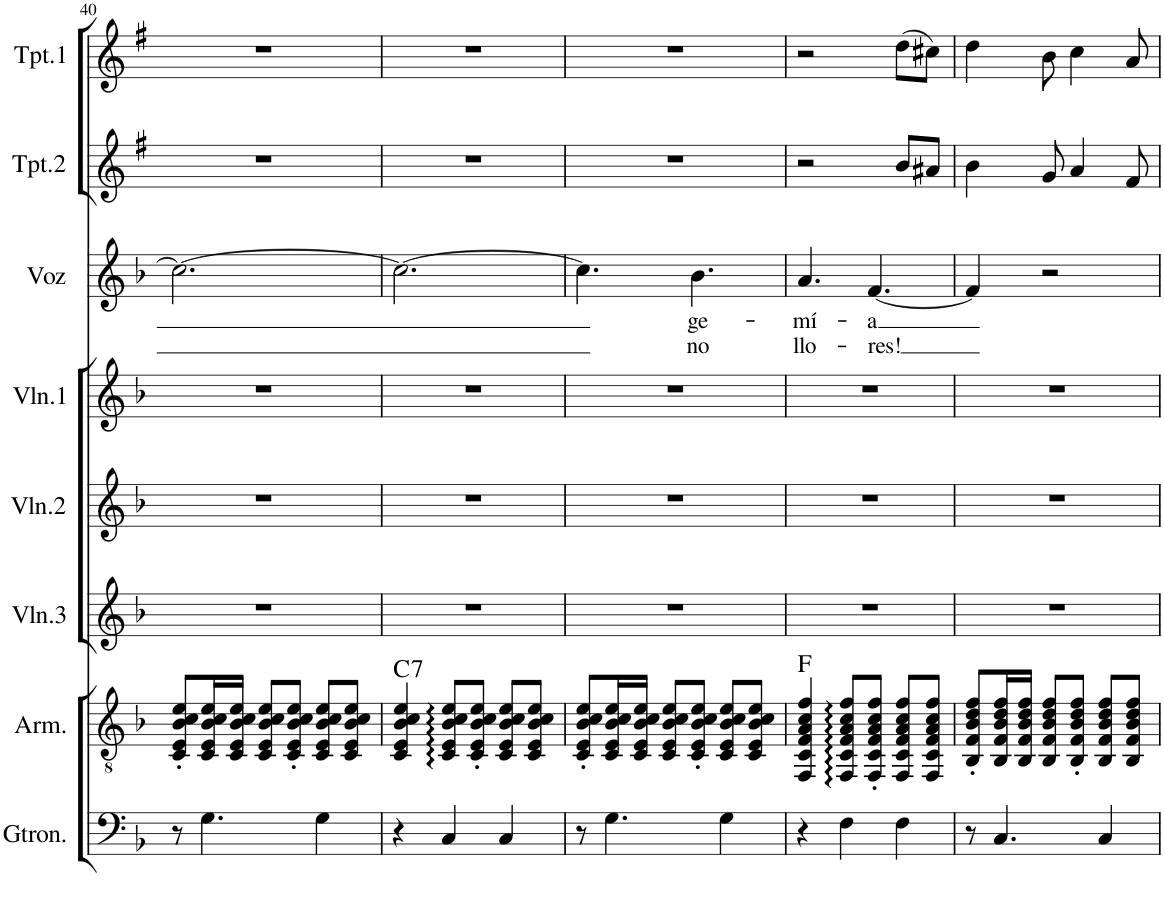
**kern	**kern	**harte	**kern	**kern	**kern	**kern	**text	**text	**kern	**kern
*part8	*part7	*part7	*part6	*part5	*part4	*part3	*part3	*part3	*part2	*part1
*staff8	*staff7	*	*staff6	*staff5	*staff4	*staff3	*staff3	*staff3	*staff2	*staff1
*I"Guitarrón	*I"Armonia	*	*I"Violin 3	*I"Violin 2	*I"Violin 1	*I"Voz	*	*	*I"Trompeta 2	*I"Trompeta 1
*	*I'Arm.	*	*I'Vln.3	*I'Vln.2	*I'Vln.1	*I'Voz	*	*	*I'Tpt.2	*I'Tpt.1
!!LO:PB:g=z
*clefF4	*clefGv2	*	*clefG2	*clefG2	*clefG2	*clefG2	*	*	*clefG2	*clefG2
*Trd7c12	*	*	*	*	*	*	*	*	*Trd1c2	*Trd1c2
*k[b-]	*k[b-]	*	*k[b-]	*k[b-]	*k[b-]	*k[b-]	*	*	*k[f#]	*k[f#]
*M3/4	*M3/4	*	*M3/4	*M3/4	*M3/4	*M3/4	*	*	*M3/4	*M3/4
=40	=40	=40	=40	=40	=40	=40	=40	=40	=40	=40
8r	8C/' 8E/' 8B-/' 8c/' 8e/'L	.	2.r	2.r	2.r	2.cc\_	.	.	2.r	2.r
4.G\	16C/ 16E/ 16B-/ 16c/ 16e/L	.	.	.	.	.	.	.	.	.
.	16C/ 16E/ 16B-/ 16c/ 16e/JJ	.	.	.	.	.	.	.	.	.
.	8C/ 8E/ 8B-/ 8c/ 8e/L	.	.	.	.	.	.	.	.	.
.	8C/' 8E/' 8B-/' 8c/' 8e/'J	.	.	.	.	.	.	.	.	.
4G\	8C/ 8E/ 8B-/ 8c/ 8e/L	.	.	.	.	.	.	.	.	.
.	8C/ 8E/ 8B-/ 8c/ 8e/J	.	.	.	.	.	.	.	.	.
=41	=41	=41	=41	=41	=41	=41	=41	=41	=41	=41
!	!	!LO:H:kt=7	!	!	!	!	!	!	!	!
4r	4C/ 4E/ 4B-/ 4c/ 4e/	C:7	2.r	2.r	2.r	2.cc\_	.	.	2.r	2.r
4C/	8C/ 8E/ 8B-/ 8c/ 8e/L	.	.	.	.	.	.	.	.	.
.	8C/' 8E/' 8B-/' 8c/' 8e/'J	.	.	.	.	.	.	.	.	.
4C/	8C/ 8E/ 8B-/ 8c/ 8e/L	.	.	.	.	.	.	.	.	.
.	8C/ 8E/ 8B-/ 8c/ 8e/J	.	.	.	.	.	.	.	.	.
=42	=42	=42	=42	=42	=42	=42	=42	=42	=42	=42
8r	8C/' 8E/' 8B-/' 8c/' 8e/'L	.	2.r	2.r	2.r	4.cc\]	.	.	2.r	2.r
4.G\	16C/ 16E/ 16B-/ 16c/ 16e/L	.	.	.	.	.	.	.	.	.
.	16C/ 16E/ 16B-/ 16c/ 16e/JJ	.	.	.	.	.	.	.	.	.
.	8C/ 8E/ 8B-/ 8c/ 8e/L	.	.	.	.	.	.	.	.	.
!	!	!	!	!	!	!	!LO:LY:b	!LO:LY:b	!	!
.	8C/' 8E/' 8B-/' 8c/' 8e/'J	.	.	.	.	4.b-\	ge-	no	.	.
4G\	8C/ 8E/ 8B-/ 8c/ 8e/L	.	.	.	.	.	.	.	.	.
.	8C/ 8E/ 8B-/ 8c/ 8e/J	.	.	.	.	.	.	.	.	.
=43	=43	=43	=43	=43	=43	=43	=43	=43	=43	=43
!	!	!	!	!	!	!	!LO:LY:b	!LO:LY:b	!	!
4r	4FF/ 4C/ 4F/ 4A/ 4c/ 4f/	F:maj	2.r	2.r	2.r	4.a/	-mí-	llo-	2r	2r
4F\	8FF/ 8C/ 8F/ 8A/ 8c/ 8f/L	.	.	.	.	.	.	.	.	.
!	!	!	!	!	!	!	!LO:LY:b	!LO:LY:b	!	!
.	8FF/' 8C/' 8F/' 8A/' 8c/' 8f/'J	.	.	.	.	[4.f/	-a	-res!	.	.
4F\	8FF/ 8C/ 8F/ 8A/ 8c/ 8f/L	.	.	.	.	.	.	.	8b/L	(8dd\L
.	8FF/ 8C/ 8F/ 8A/ 8c/ 8f/J	.	.	.	.	.	.	.	8a#X/J	8cc#X\J)
=44	=44	=44	=44	=44	=44	=44	=44	=44	=44	=44
8r	8BB-/' 8F/' 8B-/' 8d/' 8f/'L	.	2.r	2.r	2.r	4f/]	.	.	4b\	4dd\
4.C/	16BB-/ 16F/ 16B-/ 16d/ 16f/L	.	.	.	.	.	.	.	.	.
.	16BB-/ 16F/ 16B-/ 16d/ 16f/JJ	.	.	.	.	.	.	.	.	.
.	8BB-/ 8F/ 8B-/ 8d/ 8f/L	.	.	.	.	2r	.	.	8g/	8b\
.	8BB-/' 8F/' 8B-/' 8d/' 8f/'J	.	.	.	.	.	.	.	4a/	4cc\
4C/	8BB-/ 8F/ 8B-/ 8d/ 8f/L	.	.	.	.	.	.	.	.	.
.	8BB-/ 8F/ 8B-/ 8d/ 8f/J	.	.	.	.	.	.	.	8f#/	8a/
=	=	=	=	=	=	=	=	=	=	=
*-	*-	*-	*-	*-	*-	*-	*-	*-	*-	*-
